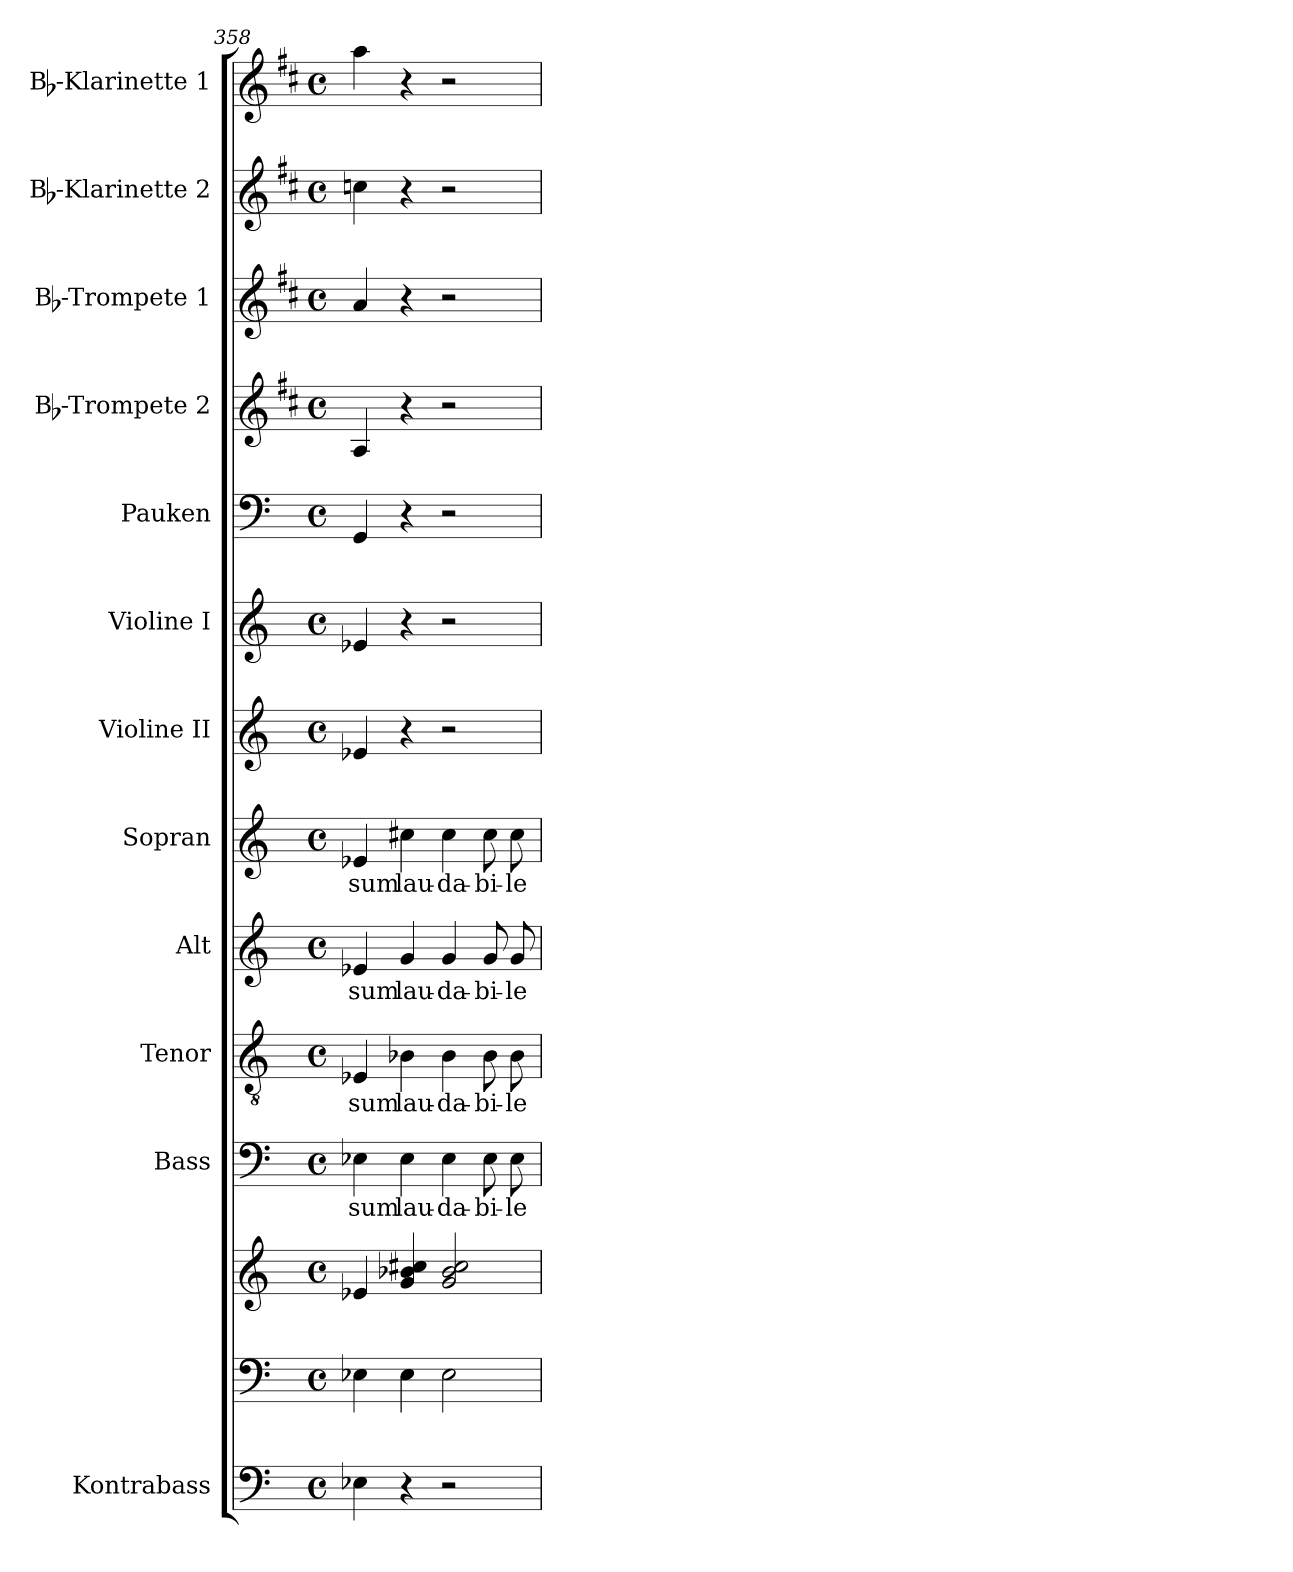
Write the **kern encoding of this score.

**kern	**kern	**kern	**kern	**text	**kern	**text	**kern	**text	**kern	**text	**kern	**kern	**kern	**kern	**kern	**kern	**kern
*part13	*part12	*part12	*part11	*part11	*part10	*part10	*part9	*part9	*part8	*part8	*part7	*part6	*part5	*part4	*part3	*part2	*part1
*staff14	*staff13	*staff12	*staff11	*staff11	*staff10	*staff10	*staff9	*staff9	*staff8	*staff8	*staff7	*staff6	*staff5	*staff4	*staff3	*staff2	*staff1
*I"Kontrabass	*	*	*I"Bass	*	*I"Tenor	*	*I"Alt	*	*I"Sopran	*	*I"Violine II	*I"Violine I	*I"Pauken	*I"Bb-Trompete 2	*I"Bb-Trompete 1	*I"Bb-Klarinette 2	*I"Bb-Klarinette 1
*I'Kb.	*	*	*I'B.	*	*I'T.	*	*I'A.	*	*I'S.	*	*I'Vl. II	*I'Vl. I	*I'Pk.	*I'Bb Trp. 2	*I'Bb Trp. 1	*I'Bb Kl. 2	*I'Bb Kl. 1
*clefF4	*clefF4	*clefG2	*clefF4	*	*clefGv2	*	*clefG2	*	*clefG2	*	*clefG2	*clefG2	*clefF4	*clefG2	*clefG2	*clefG2	*clefG2
*ITrd7c12	*	*	*	*	*	*	*	*	*	*	*	*	*	*ITrd1c2	*ITrd1c2	*ITrd1c2	*ITrd1c2
*k[]	*k[]	*k[]	*k[]	*	*k[]	*	*k[]	*	*k[]	*	*k[]	*k[]	*k[]	*k[]	*k[]	*k[]	*k[]
*C:	*C:	*C:	*C:	*	*C:	*	*C:	*	*C:	*	*C:	*C:	*C:	*C:	*C:	*C:	*C:
*M4/4	*M4/4	*M4/4	*M4/4	*	*M4/4	*	*M4/4	*	*M4/4	*	*M4/4	*M4/4	*M4/4	*M4/4	*M4/4	*M4/4	*M4/4
*met(c)	*met(c)	*met(c)	*met(c)	*	*met(c)	*	*met(c)	*	*met(c)	*	*met(c)	*met(c)	*met(c)	*met(c)	*met(c)	*met(c)	*met(c)
=358	=358	=358	=358	=358	=358	=358	=358	=358	=358	=358	=358	=358	=358	=358	=358	=358	=358
!	!	!	!	!LO:LY:b	!	!LO:LY:b	!	!LO:LY:b	!	!LO:LY:b	!	!	!	!	!	!	!
4EE-X\	4E-X\	4e-X/	4E-X\	-sum	4E-X/	-sum	4e-X/	-sum	4e-X/	-sum	4e-X/	4e-X/	4GG/	4G/	4g/	4b-X\	4gg\
!	!	!	!	!LO:LY:b	!	!LO:LY:b	!	!LO:LY:b	!	!LO:LY:b	!	!	!	!	!	!	!
4r	4E-\	4g/ 4b-X/ 4cc#X/	4E-\	lau-	4B-X\	lau-	4g/	lau-	4cc#X\	lau-	4r	4r	4r	4r	4r	4r	4r
!	!	!	!	!LO:LY:b	!	!LO:LY:b	!	!LO:LY:b	!	!LO:LY:b	!	!	!	!	!	!	!
2r	2E-\	2g/ 2b-/ 2cc#/	4E-\	-da-	4B-\	-da-	4g/	-da-	4cc#\	-da-	2r	2r	2r	2r	2r	2r	2r
!	!	!	!	!LO:LY:b	!	!LO:LY:b	!	!LO:LY:b	!	!LO:LY:b	!	!	!	!	!	!	!
.	.	.	8E-\	-bi-	8B-\	-bi-	8g/	-bi-	8cc#\	-bi-	.	.	.	.	.	.	.
!	!	!	!	!LO:LY:b	!	!LO:LY:b	!	!LO:LY:b	!	!LO:LY:b	!	!	!	!	!	!	!
.	.	.	8E-\	-le	8B-\	-le	8g/	-le	8cc#\	-le	.	.	.	.	.	.	.
=	=	=	=	=	=	=	=	=	=	=	=	=	=	=	=	=	=
*-	*-	*-	*-	*-	*-	*-	*-	*-	*-	*-	*-	*-	*-	*-	*-	*-	*-
